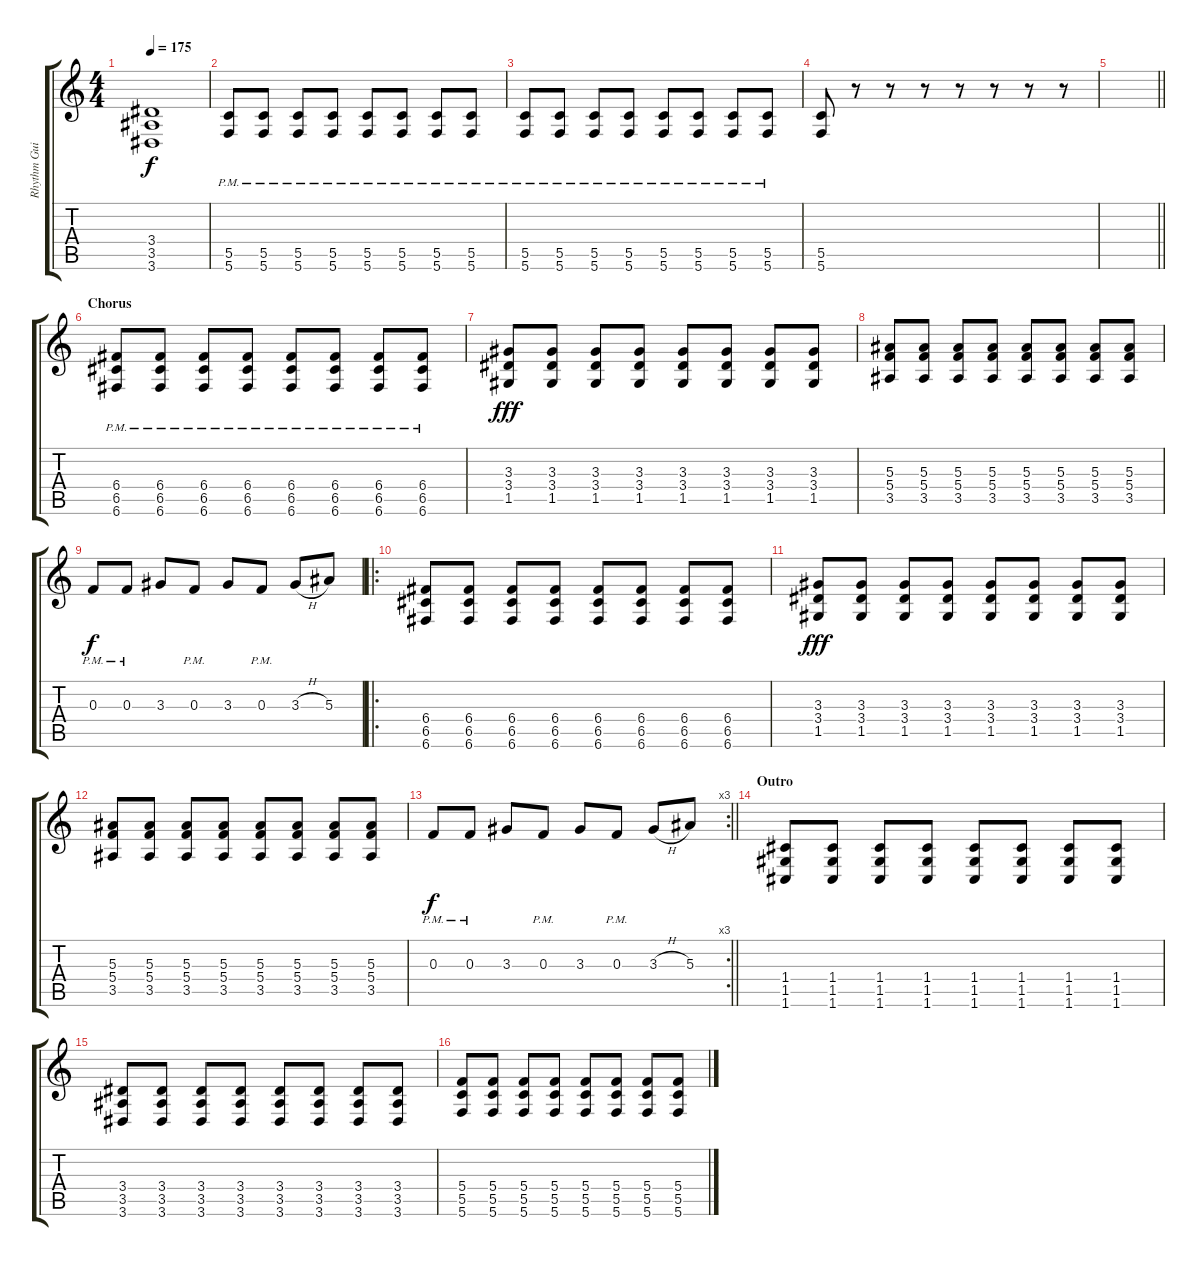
\track ("Rhythm Guitar" "Rhythm Gui") {instrument distortionguitar}
\staff {score tabs}
\tuning (D4 A3 F3 C3 G2 C2) {hide}
\ts (4 4)
\tempo 175
\clef g2
\ks c
(3.4{t} 3.5{t} 3.6{t}).1{dy f} |
(5.5{pm} 5.6{pm}).8 (5.5{pm} 5.6{pm}).8 (5.5{pm} 5.6{pm}).8 (5.5{pm} 5.6{pm}).8 (5.5{pm} 5.6{pm}).8 (5.5{pm} 5.6{pm}).8 (5.5{pm} 5.6{pm}).8 (5.5{pm} 5.6{pm}).8 |
(5.5{pm} 5.6{pm}).8 (5.5{pm} 5.6{pm}).8 (5.5{pm} 5.6{pm}).8 (5.5{pm} 5.6{pm}).8 (5.5{pm} 5.6{pm}).8 (5.5{pm} 5.6{pm}).8 (5.5{pm} 5.6{pm}).8 (5.5{pm} 5.6{pm}).8 |
(5.5 5.6).8 r.8 r.8 r.8 r.8 r.8 r.8 r.8 |
\barLineRight lightlight
|
\section ("" "Chorus")
(6.4{pm} 6.5{pm} 6.6{pm}).8 (6.4{pm} 6.5{pm} 6.6{pm}).8 (6.4{pm} 6.5{pm} 6.6{pm}).8 (6.4{pm} 6.5{pm} 6.6{pm}).8 (6.4{pm} 6.5{pm} 6.6{pm}).8 (6.4{pm} 6.5{pm} 6.6{pm}).8 (6.4{pm} 6.5{pm} 6.6{pm}).8 (6.4{pm} 6.5{pm} 6.6{pm}).8 |
(3.3 3.4 1.5).8{dy fff} (3.3 3.4 1.5).8 (3.3 3.4 1.5).8 (3.3 3.4 1.5).8 (3.3 3.4 1.5).8 (3.3 3.4 1.5).8 (3.3 3.4 1.5).8 (3.3 3.4 1.5).8 |
(5.3 5.4 3.5).8 (5.3 5.4 3.5).8 (5.3 5.4 3.5).8 (5.3 5.4 3.5).8 (5.3 5.4 3.5).8 (5.3 5.4 3.5).8 (5.3 5.4 3.5).8 (5.3 5.4 3.5).8 |
0.3{pm}.8{dy f} 0.3{pm}.8 3.3.8 0.3{pm}.8 3.3.8 0.3{pm}.8 3.3{h}.8 5.3.8 |
\ro
(6.4 6.5 6.6).8 (6.4 6.5 6.6).8 (6.4 6.5 6.6).8 (6.4 6.5 6.6).8 (6.4 6.5 6.6).8 (6.4 6.5 6.6).8 (6.4 6.5 6.6).8 (6.4 6.5 6.6).8 |
(3.3 3.4 1.5).8{dy fff} (3.3 3.4 1.5).8 (3.3 3.4 1.5).8 (3.3 3.4 1.5).8 (3.3 3.4 1.5).8 (3.3 3.4 1.5).8 (3.3 3.4 1.5).8 (3.3 3.4 1.5).8 |
(5.3 5.4 3.5).8 (5.3 5.4 3.5).8 (5.3 5.4 3.5).8 (5.3 5.4 3.5).8 (5.3 5.4 3.5).8 (5.3 5.4 3.5).8 (5.3 5.4 3.5).8 (5.3 5.4 3.5).8 |
\rc 3
\barLineRight lightlight
0.3{pm}.8{dy f} 0.3{pm}.8 3.3.8 0.3{pm}.8 3.3.8 0.3{pm}.8 3.3{h}.8 5.3.8 |
\section ("" "Outro")
(1.4 1.5 1.6).8 (1.4 1.5 1.6).8 (1.4 1.5 1.6).8 (1.4 1.5 1.6).8 (1.4 1.5 1.6).8 (1.4 1.5 1.6).8 (1.4 1.5 1.6).8 (1.4 1.5 1.6).8 |
(3.4 3.5 3.6).8 (3.4 3.5 3.6).8 (3.4 3.5 3.6).8 (3.4 3.5 3.6).8 (3.4 3.5 3.6).8 (3.4 3.5 3.6).8 (3.4 3.5 3.6).8 (3.4 3.5 3.6).8 |
(5.4 5.5 5.6).8 (5.4 5.5 5.6).8 (5.4 5.5 5.6).8 (5.4 5.5 5.6).8 (5.4 5.5 5.6).8 (5.4 5.5 5.6).8 (5.4 5.5 5.6).8 (5.4 5.5 5.6).8
